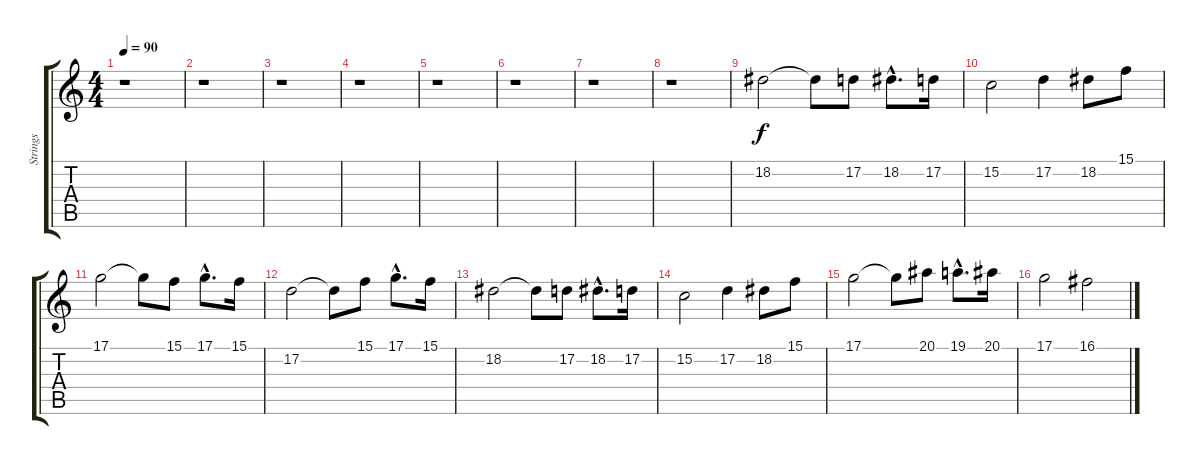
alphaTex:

\track ("Strings" "Strings") {instrument stringensemble1}
\staff {score tabs}
\tuning (D4 A3 F3 C3 G2 D2) {hide}
\ts (4 4)
\tempo 90
\clef g2
\ks c
r.1{dy f} |
r.1 |
r.1 |
r.1 |
r.1 |
r.1 |
r.1 |
r.1 |
18.2.2 18.2{t}.8 17.2.8 18.2{hac}.8{d} 17.2.16 |
15.2.2 17.2.4 18.2.8 15.1.8 |
17.1.2 17.1{t}.8 15.1.8 17.1{hac}.8{d} 15.1.16 |
17.2.2 17.2{t}.8 15.1.8 17.1{hac}.8{d} 15.1.16 |
18.2.2 18.2{t}.8 17.2.8 18.2{hac}.8{d} 17.2.16 |
15.2.2 17.2.4 18.2.8 15.1.8 |
17.1.2 17.1{t}.8 20.1.8 19.1{hac}.8{d} 20.1.16 |
17.1.2 16.1.2
